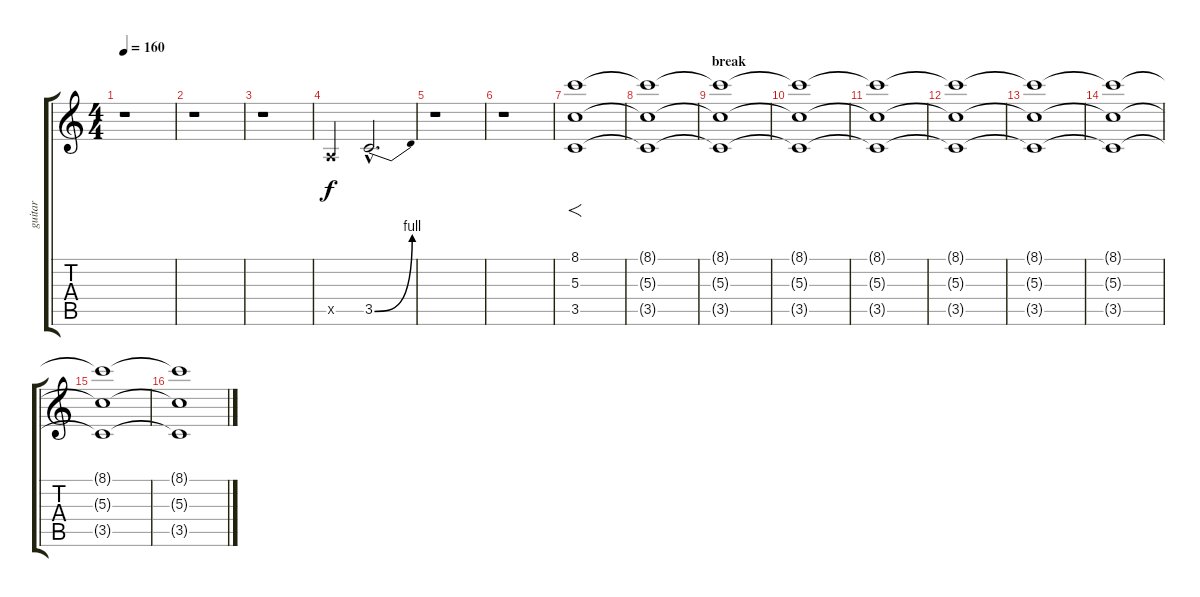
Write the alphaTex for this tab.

\track ("guitar" "guitar") {instrument distortionguitar}
\staff {score tabs}
\tuning (E4 B3 G3 D3 A2 E2) {hide}
\ts (4 4)
\tempo 160
\clef g2
\ks c
r.1{dy f} |
r.1 |
r.1 |
0.5{x}.4 3.5{be (bend 0 0 60 4) hac}.2{d} |
r.1 |
r.1 |
(8.1 5.3 3.5).1{f} |
(8.1{t} 5.3{t} 3.5{t}).1 |
\section ("" "break")
(8.1{t} 5.3{t} 3.5{t}).1 |
(8.1{t} 5.3{t} 3.5{t}).1 |
(8.1{t} 5.3{t} 3.5{t}).1 |
(8.1{t} 5.3{t} 3.5{t}).1 |
(8.1{t} 5.3{t} 3.5{t}).1 |
(8.1{t} 5.3{t} 3.5{t}).1 |
(8.1{t} 5.3{t} 3.5{t}).1 |
(8.1{t} 5.3{t} 3.5{t}).1
